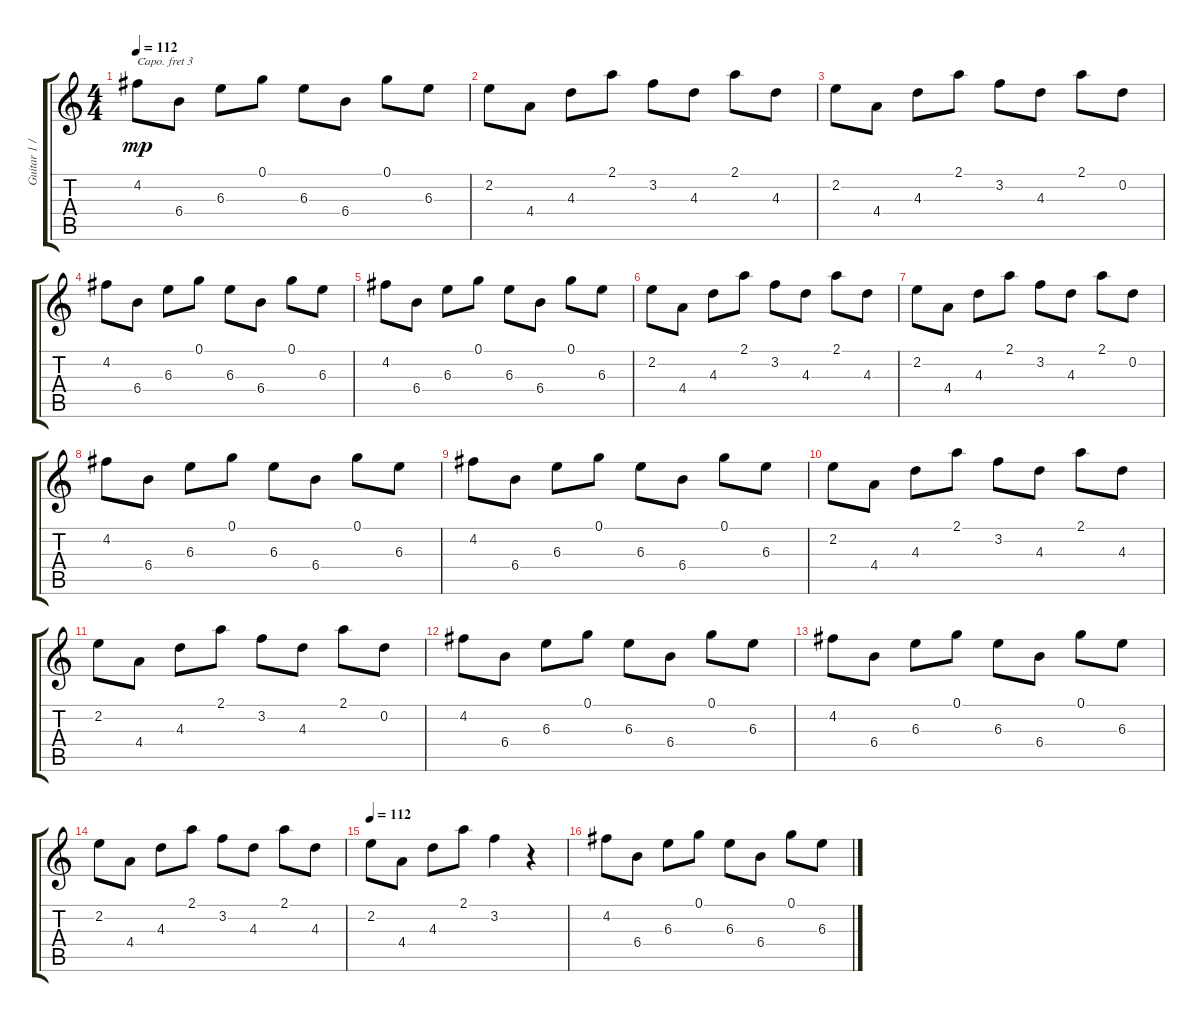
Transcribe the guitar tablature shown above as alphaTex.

\track ("Guitar 1 / Capo 3rd fret" "Guitar 1 /") {instrument acousticguitarsteel}
\staff {score tabs}
\capo 3
\tuning (E4 B3 G3 D3 A2 E2) {hide}
\ts (4 4)
\tempo 112
\clef g2
\ks c
4.2.8{dy mp} 6.4.8 6.3.8 0.1.8 6.3.8 6.4.8 0.1.8 6.3.8 |
2.2.8 4.4.8 4.3.8 2.1.8 3.2.8 4.3.8 2.1.8 4.3.8 |
2.2.8 4.4.8 4.3.8 2.1.8 3.2.8 4.3.8 2.1.8 0.2.8 |
4.2.8 6.4.8 6.3.8 0.1.8 6.3.8 6.4.8 0.1.8 6.3.8 |
4.2.8 6.4.8 6.3.8 0.1.8 6.3.8 6.4.8 0.1.8 6.3.8 |
2.2.8 4.4.8 4.3.8 2.1.8 3.2.8 4.3.8 2.1.8 4.3.8 |
2.2.8 4.4.8 4.3.8 2.1.8 3.2.8 4.3.8 2.1.8 0.2.8 |
4.2.8 6.4.8 6.3.8 0.1.8 6.3.8 6.4.8 0.1.8 6.3.8 |
4.2.8 6.4.8 6.3.8 0.1.8 6.3.8 6.4.8 0.1.8 6.3.8 |
2.2.8 4.4.8 4.3.8 2.1.8 3.2.8 4.3.8 2.1.8 4.3.8 |
2.2.8 4.4.8 4.3.8 2.1.8 3.2.8 4.3.8 2.1.8 0.2.8 |
4.2.8 6.4.8 6.3.8 0.1.8 6.3.8 6.4.8 0.1.8 6.3.8 |
4.2.8 6.4.8 6.3.8 0.1.8 6.3.8 6.4.8 0.1.8 6.3.8 |
2.2.8 4.4.8 4.3.8 2.1.8 3.2.8 4.3.8 2.1.8 4.3.8 |
\tempo 112
2.2.8 4.4.8 4.3.8 2.1.8 3.2.4 r.4 |
4.2.8 6.4.8 6.3.8 0.1.8 6.3.8 6.4.8 0.1.8 6.3.8
